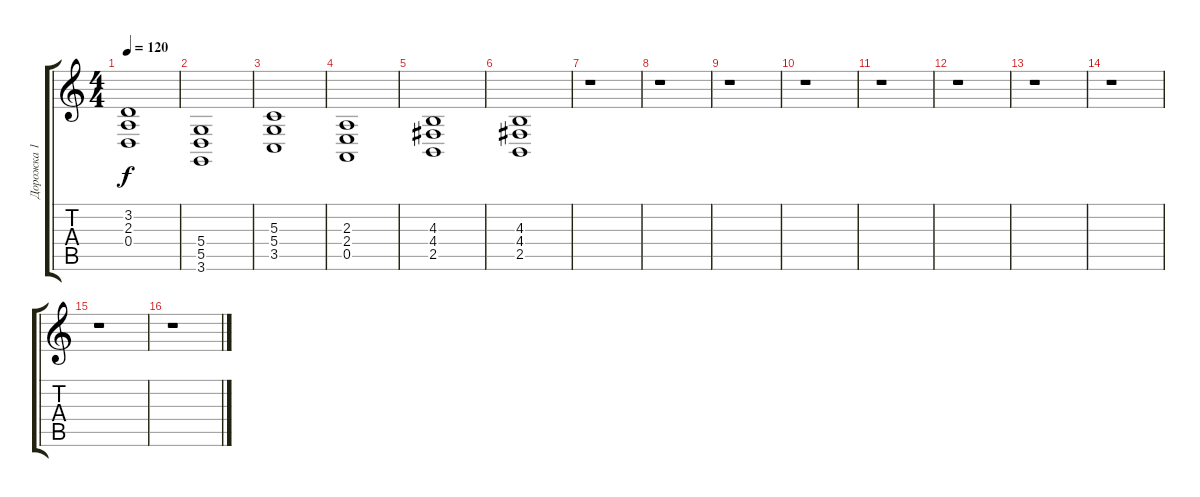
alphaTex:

\track ("Дорожка 1" "Дорожка 1") {instrument tuba}
\staff {score tabs}
\tuning (E4 B3 G3 D3 A2 E2) {hide}
\ts (4 4)
\tempo 120
\clef g2
\ks c
(3.2 2.3 0.4).1{dy f} |
(5.4 5.5 3.6).1 |
(5.3 5.4 3.5).1 |
(2.3 2.4 0.5).1 |
(4.3 4.4 2.5).1 |
(4.3 4.4 2.5).1 |
r.1 |
r.1 |
r.1 |
r.1 |
r.1 |
r.1 |
r.1 |
r.1 |
r.1 |
r.1
